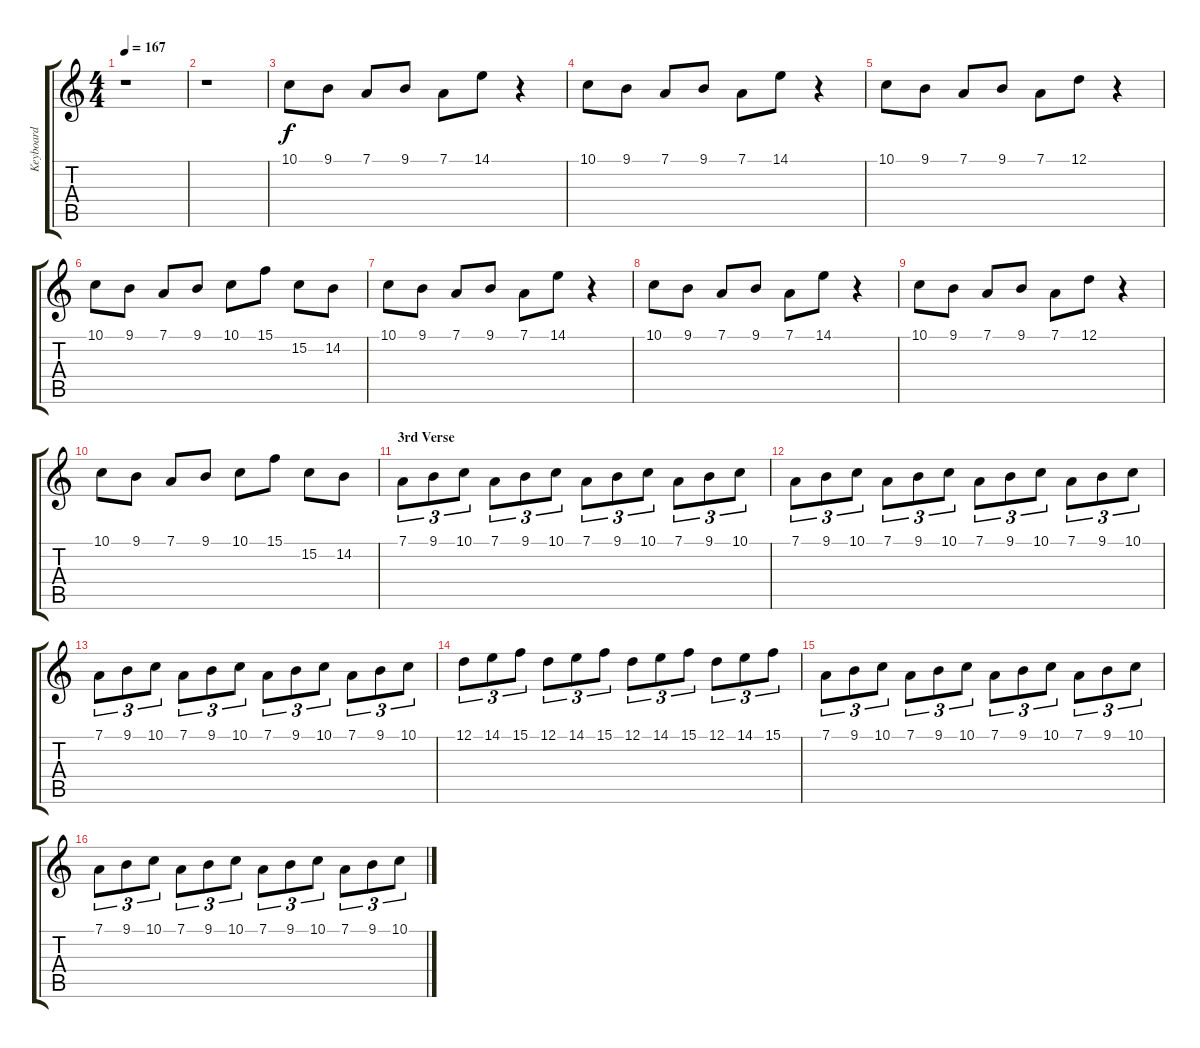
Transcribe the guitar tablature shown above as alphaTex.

\track ("Keyboard" "Keyboard") {instrument pizzicatostrings}
\staff {score tabs}
\tuning (D4 A3 F3 C3 G2 D2) {hide}
\ts (4 4)
\tempo 167
\clef g2
\ks c
r.1{dy f} |
r.1 |
10.1.8{volume 15 instrument pizzicatostrings} 9.1.8 7.1.8 9.1.8 7.1.8 14.1.8 r.4 |
10.1.8 9.1.8 7.1.8 9.1.8 7.1.8 14.1.8 r.4 |
10.1.8 9.1.8 7.1.8 9.1.8 7.1.8 12.1.8 r.4 |
10.1.8 9.1.8 7.1.8 9.1.8 10.1.8 15.1.8 15.2.8 14.2.8 |
10.1.8 9.1.8 7.1.8 9.1.8 7.1.8 14.1.8 r.4 |
10.1.8 9.1.8 7.1.8 9.1.8 7.1.8 14.1.8 r.4 |
10.1.8 9.1.8 7.1.8 9.1.8 7.1.8 12.1.8 r.4 |
10.1.8 9.1.8 7.1.8 9.1.8 10.1.8 15.1.8 15.2.8 14.2.8 |
\section ("" "3rd Verse")
7.1.8{tu (3 2) volume 10 instrument musicbox} 9.1.8{tu (3 2)} 10.1.8{tu (3 2)} 7.1.8{tu (3 2)} 9.1.8{tu (3 2)} 10.1.8{tu (3 2)} 7.1.8{tu (3 2)} 9.1.8{tu (3 2)} 10.1.8{tu (3 2)} 7.1.8{tu (3 2)} 9.1.8{tu (3 2)} 10.1.8{tu (3 2)} |
7.1.8{tu (3 2)} 9.1.8{tu (3 2)} 10.1.8{tu (3 2)} 7.1.8{tu (3 2)} 9.1.8{tu (3 2)} 10.1.8{tu (3 2)} 7.1.8{tu (3 2)} 9.1.8{tu (3 2)} 10.1.8{tu (3 2)} 7.1.8{tu (3 2)} 9.1.8{tu (3 2)} 10.1.8{tu (3 2)} |
7.1.8{tu (3 2)} 9.1.8{tu (3 2)} 10.1.8{tu (3 2)} 7.1.8{tu (3 2)} 9.1.8{tu (3 2)} 10.1.8{tu (3 2)} 7.1.8{tu (3 2)} 9.1.8{tu (3 2)} 10.1.8{tu (3 2)} 7.1.8{tu (3 2)} 9.1.8{tu (3 2)} 10.1.8{tu (3 2)} |
12.1.8{tu (3 2)} 14.1.8{tu (3 2)} 15.1.8{tu (3 2)} 12.1.8{tu (3 2)} 14.1.8{tu (3 2)} 15.1.8{tu (3 2)} 12.1.8{tu (3 2)} 14.1.8{tu (3 2)} 15.1.8{tu (3 2)} 12.1.8{tu (3 2)} 14.1.8{tu (3 2)} 15.1.8{tu (3 2)} |
7.1.8{tu (3 2) volume 12 instrument musicbox} 9.1.8{tu (3 2)} 10.1.8{tu (3 2)} 7.1.8{tu (3 2)} 9.1.8{tu (3 2)} 10.1.8{tu (3 2)} 7.1.8{tu (3 2)} 9.1.8{tu (3 2)} 10.1.8{tu (3 2)} 7.1.8{tu (3 2)} 9.1.8{tu (3 2)} 10.1.8{tu (3 2)} |
7.1.8{tu (3 2)} 9.1.8{tu (3 2)} 10.1.8{tu (3 2)} 7.1.8{tu (3 2)} 9.1.8{tu (3 2)} 10.1.8{tu (3 2)} 7.1.8{tu (3 2)} 9.1.8{tu (3 2)} 10.1.8{tu (3 2)} 7.1.8{tu (3 2)} 9.1.8{tu (3 2)} 10.1.8{tu (3 2)}
